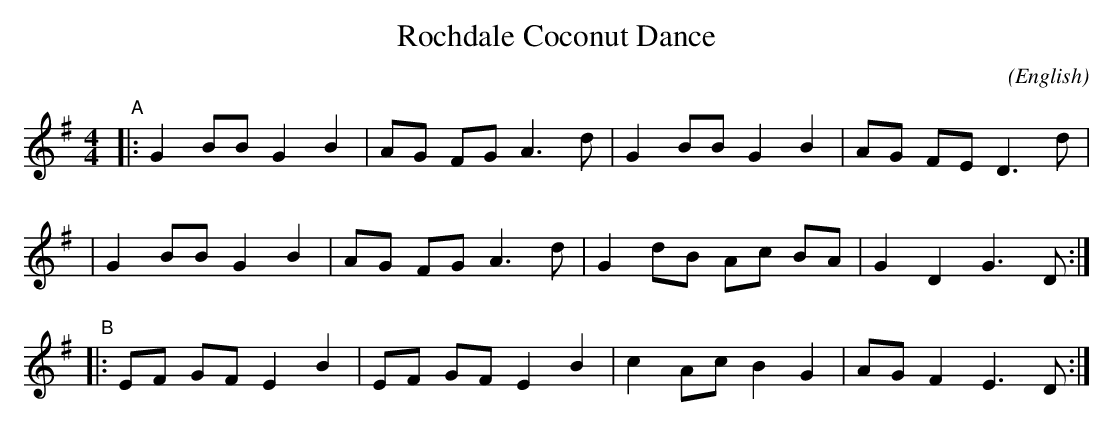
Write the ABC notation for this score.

X:1
T:Rochdale Coconut Dance
M:4/4
C:
O:English
K:G
L:1/8
"A"\
|: G2 BB G2 B2 | AG FG A3 d  \
|  G2 BB G2 B2 | AG FE D3 d  |
|  G2 BB G2 B2 | AG FG A3 d  \
|  G2 dB Ac BA | G2 D2 G3 D :|
K:Emin
"B"\
|: EF GF E2 B2 | EF GF E2 B2 \
|  c2 Ac B2 G2 | AG F2 E3 D :|
